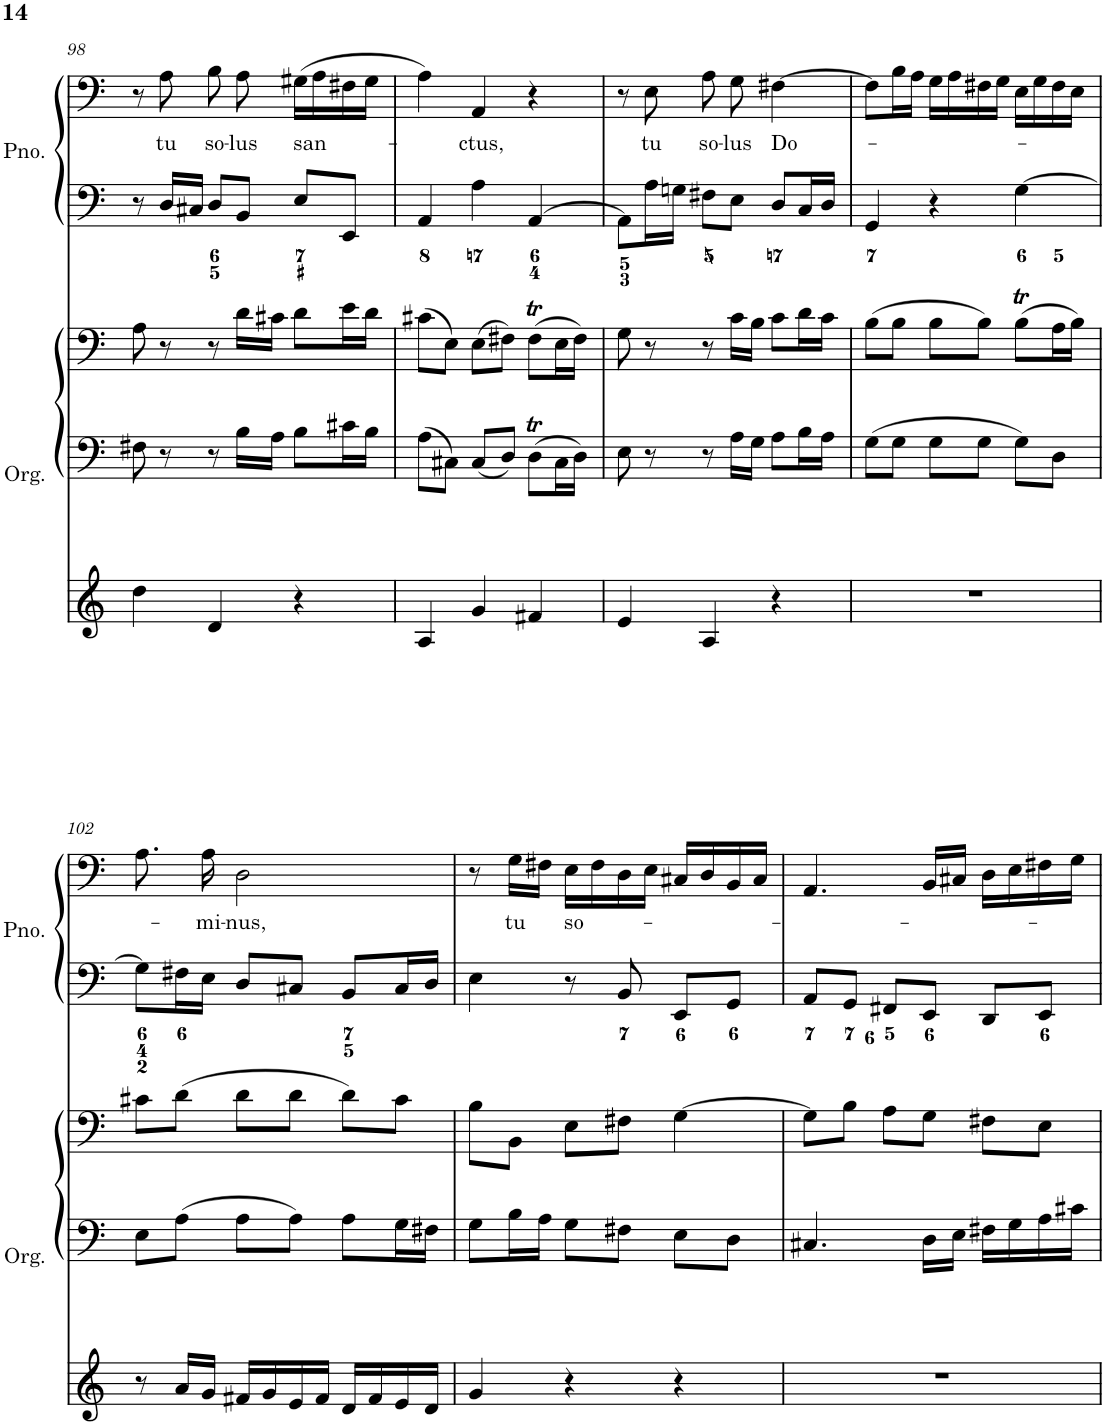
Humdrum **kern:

**kern	**kern	**kern	**kern	**kern	**text
*part2	*part2	*part2	*part1	*part1	*part1
*staff5	*staff4	*staff3	*staff2	*staff1	*staff1
*I"Organ	*	*	*I"Piano	*	*
*I'Org.	*	*	*I'Pno.	*	*
!!LO:PB:g=z
*clefG2	*clefF4	*clefF4	*clefF4	*clefF4	*
*k[]	*k[]	*k[]	*k[]	*k[]	*
*M3/4	*M3/4	*M3/4	*M3/4	*M3/4	*
=98	=98	=98	=98	=98	=98
4dd\	8F#X\	8A\	8r	8r	.
!	!	!	!	!	!LO:LY:b
.	8r	8r	16D/LL	8A\	tu
.	.	.	16C#X/JJ	.	.
!	!	!	!	!	!LO:LY:b
4d/	8r	8r	8D/L	8B\	so-
!	!	!	!	!	!LO:LY:b
.	16B'\LL	16d'\LL	8BB/J	8A\	-lus
.	16A'\JJ	16c#X'\JJ	.	.	.
!	!	!	!	!	!LO:LY:b
4r	8B\L	8d\L	8E/L	(16G#X\LL	san-
.	.	.	.	16A\	.
.	16c#X'\L	16e'\L	8EE/J	16F#X\	.
.	16B'\JJ	16d'\JJ	.	16G#\JJ	.
=99	=99	=99	=99	=99	=99
4A/	8A\L	(8c#X\L	4AA/	4A\)	.
.	8C#X'<\J	8E'<\J)	.	.	.
!	!	!	!	!	!LO:LY:b
4g/	8C#/L	(8E\L	4A\	4AA/	ctus,
.	8D/J	8F#X\J)	.	.	.
4f#X/	8DT\L	(8F#t\L	[4AA/	4r	.
.	16C#\L	16E\L	.	.	.
.	16D\JJ	16F#\JJ)	.	.	.
=100	=100	=100	=100	=100	=100
4e/	8E\	8G\	8AA\L]	8r	.
!	!	!	!	!	!LO:LY:b
.	8r	8r	16A\L	8E\	tu
.	.	.	16Gn\JJ	.	.
!	!	!	!	!	!LO:LY:b
4A/	8r	8r	8F#X\L	8A\	so-
!	!	!	!	!	!LO:LY:b
.	16A'\LL	16c'\LL	8E\J	8G\	-lus
.	16G'\JJ	16B'\JJ	.	.	.
!	!	!	!	!	!LO:LY:b
4r	8A\L	8c\L	8D/L	[4F#X\	Do-
.	16B'\L	16d'\L	16C/L	.	.
.	16A'\JJ	16c'\JJ	16D/JJ	.	.
=101	=101	=101	=101	=101	=101
2.r	8G\L	(8B\L	4GG/	8F#\L]	.
.	8G\J	8B\J	.	16B\L	.
.	.	.	.	16A\JJ	.
.	8G\L	8B\L	4r	16G\LL	.
.	.	.	.	16A\	.
.	8G\J	8B\J)	.	16F#X\	.
.	.	.	.	16G\JJ	.
.	8G\L	(8Bt\L	[4G\	16E\LL	.
.	.	.	.	16G\	.
.	8D\J	16A\L	.	16F#\	.
.	.	16B\JJ)	.	16E\JJ	.
!!LO:LB:g=z
=102	=102	=102	=102	=102	=102
8r	8E\L	8c#X\L	8G\L]	8.A\	.
16a'/LL	8A\J	(8d\J	16F#X\L	.	.
!	!	!	!	!	!LO:LY:b
16g'/JJ	.	.	16E\JJ	16A\	-mi-
!	!	!	!	!	!LO:LY:b
16f#X'/LL	8A\L	8d\L	8D/L	2D\	-nus,
16g'/	.	.	.	.	.
16e'/	8A\J	8d\J	8C#X/J	.	.
16f#'/JJ	.	.	.	.	.
16d'/LL	8A\L	8d\L)	8BB/L	.	.
16f#'/	.	.	.	.	.
16e'/	16G'\L	8c#\J	16C#/L	.	.
16d'/JJ	16F#X'\JJ	.	16D/JJ	.	.
=103	=103	=103	=103	=103	=103
4g/	8G\L	8B\L	4E\	8r	.
!	!	!	!	!	!LO:LY:b
.	16B'\L	8BB\J	.	16G\LL	tu
.	16A'\JJ	.	.	16F#X\JJ	.
!	!	!	!	!	!LO:LY:b
4r	8G\L	8E\L	8r	16E\LL	so-
.	.	.	.	16F#\	.
.	8F#X\J	8F#X\J	8BB/	16D\	.
.	.	.	.	16E\JJ	.
4r	8E\L	[4G\	8EE/L	16C#X/LL	.
.	.	.	.	16D/	.
.	8D\J	.	8GG/J	16BB/	.
.	.	.	.	16C#/JJ	.
=104	=104	=104	=104	=104	=104
2.r	4.C#X/	8G\L]	8AA/L	4.AA/	.
.	.	8B\J	8GG/J	.	.
.	.	8A\L	8FF#X/L	.	.
.	16D'\LL	8G\J	8EE/J	16BB/LL	.
.	16E'\JJ	.	.	16C#X/JJ	.
.	16F#X'\LL	8F#X\L	8DD/L	16D\LL	.
.	16G'\	.	.	16E\	.
.	16A'\	8E\J	8EE/J	16F#X\	.
.	16c#X'\JJ	.	.	16G\JJ	.
=	=	=	=	=	=
*-	*-	*-	*-	*-	*-
